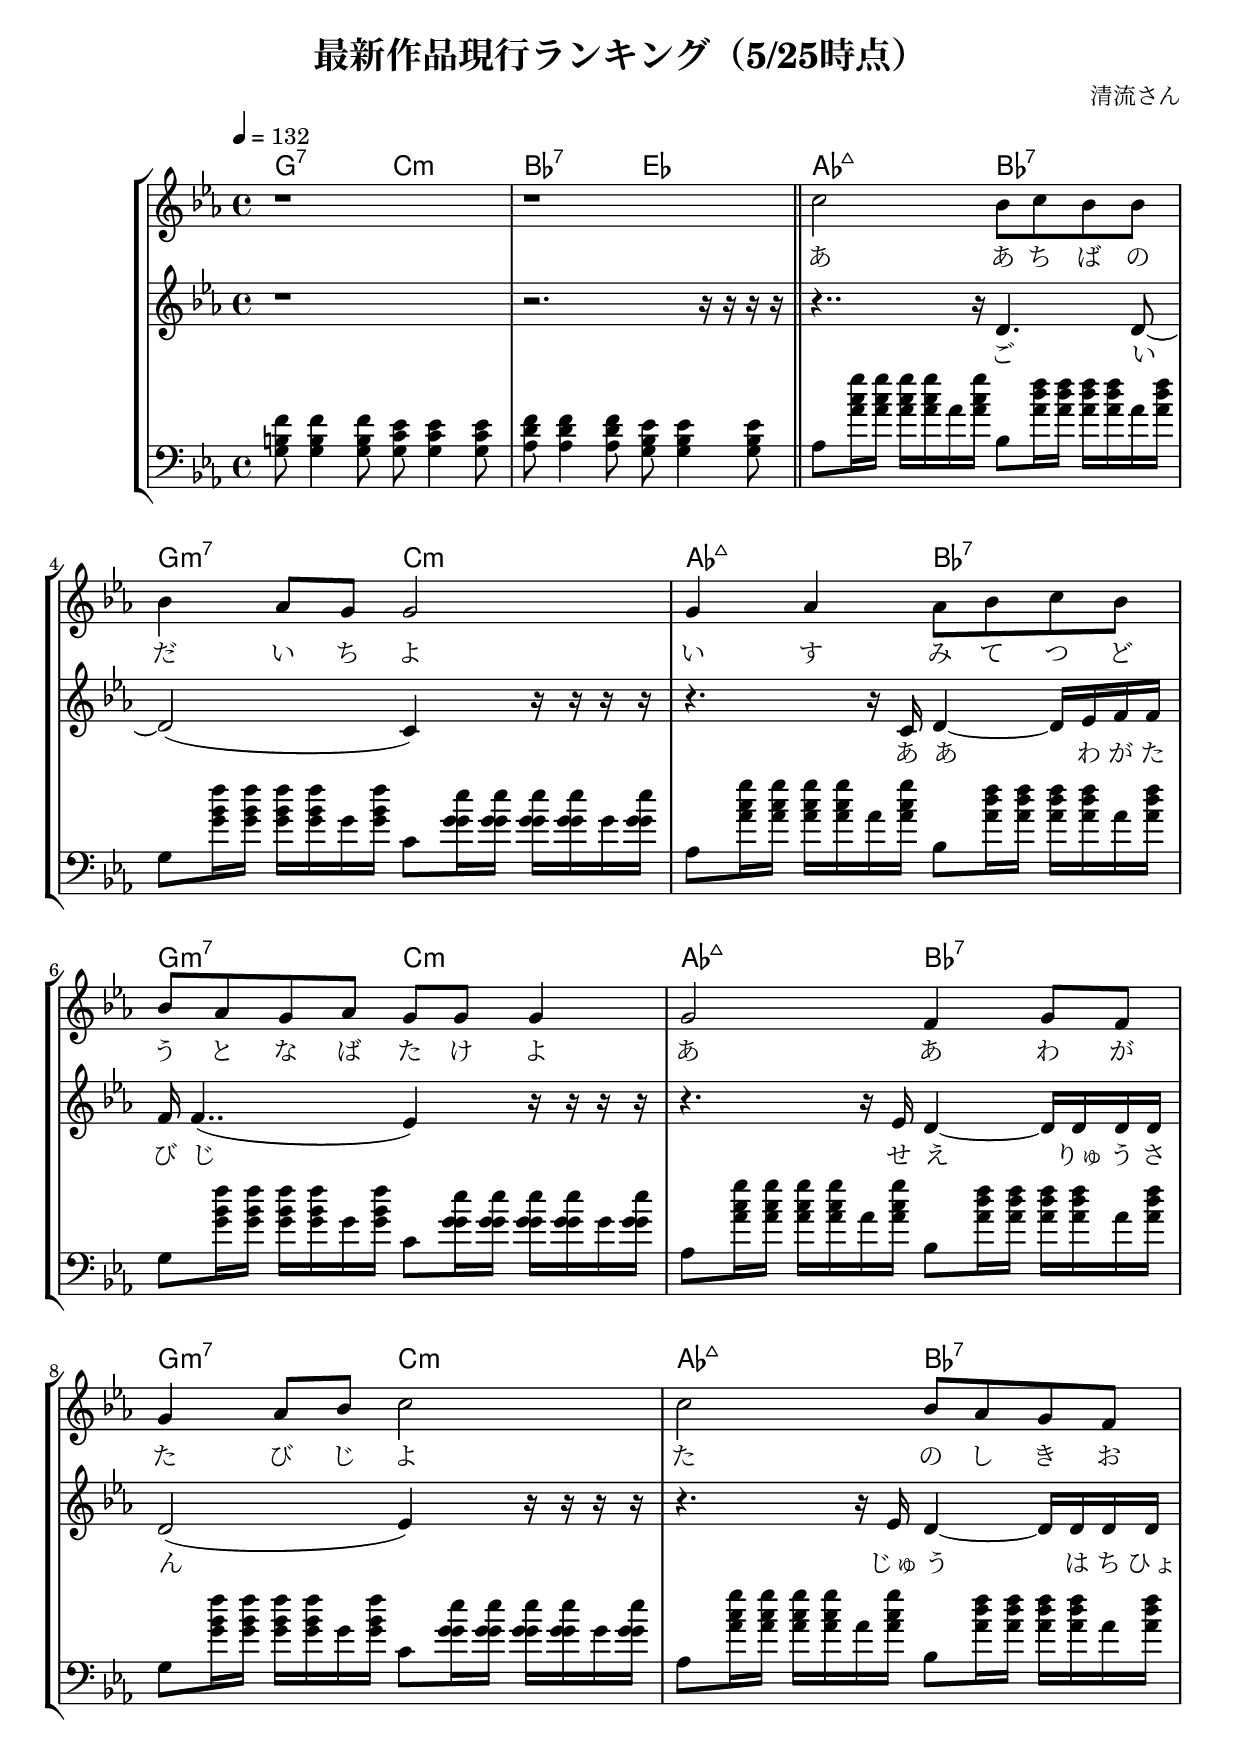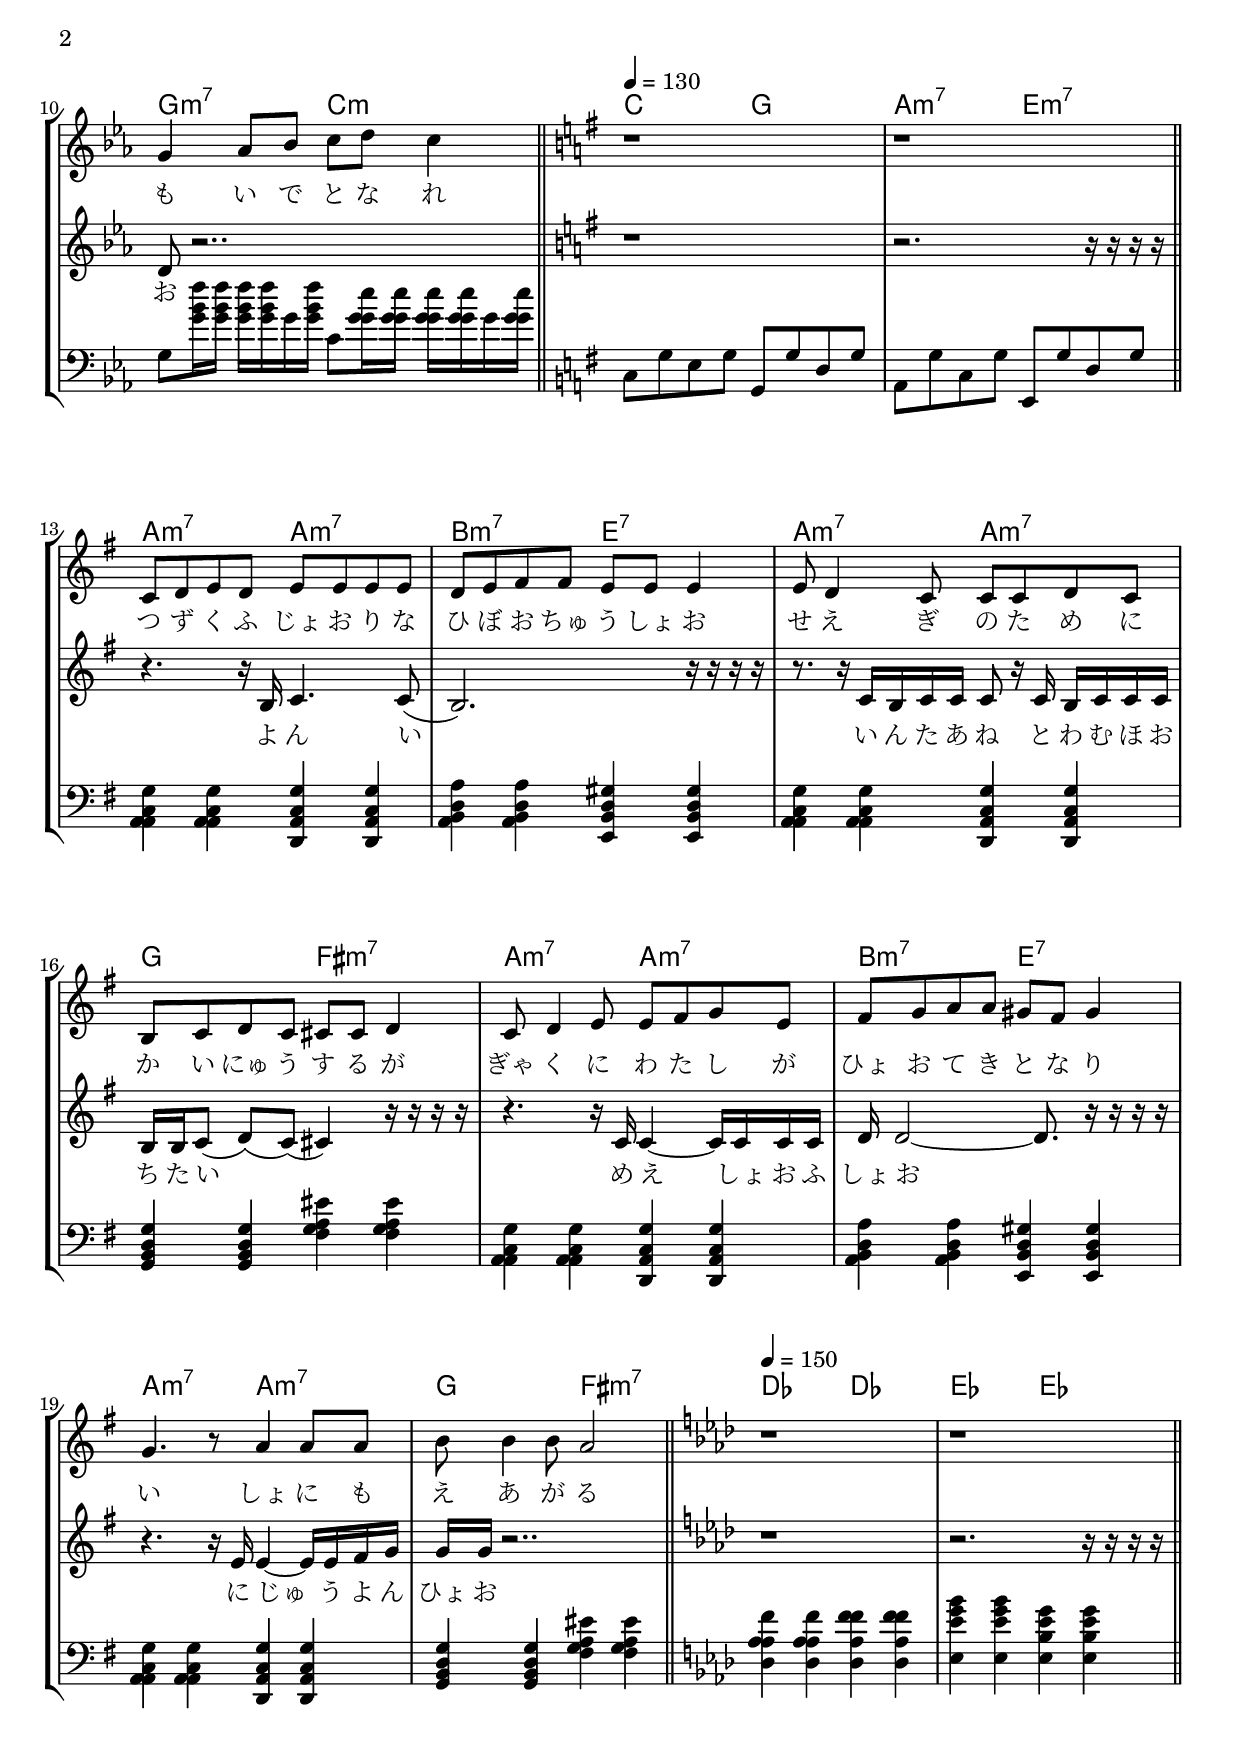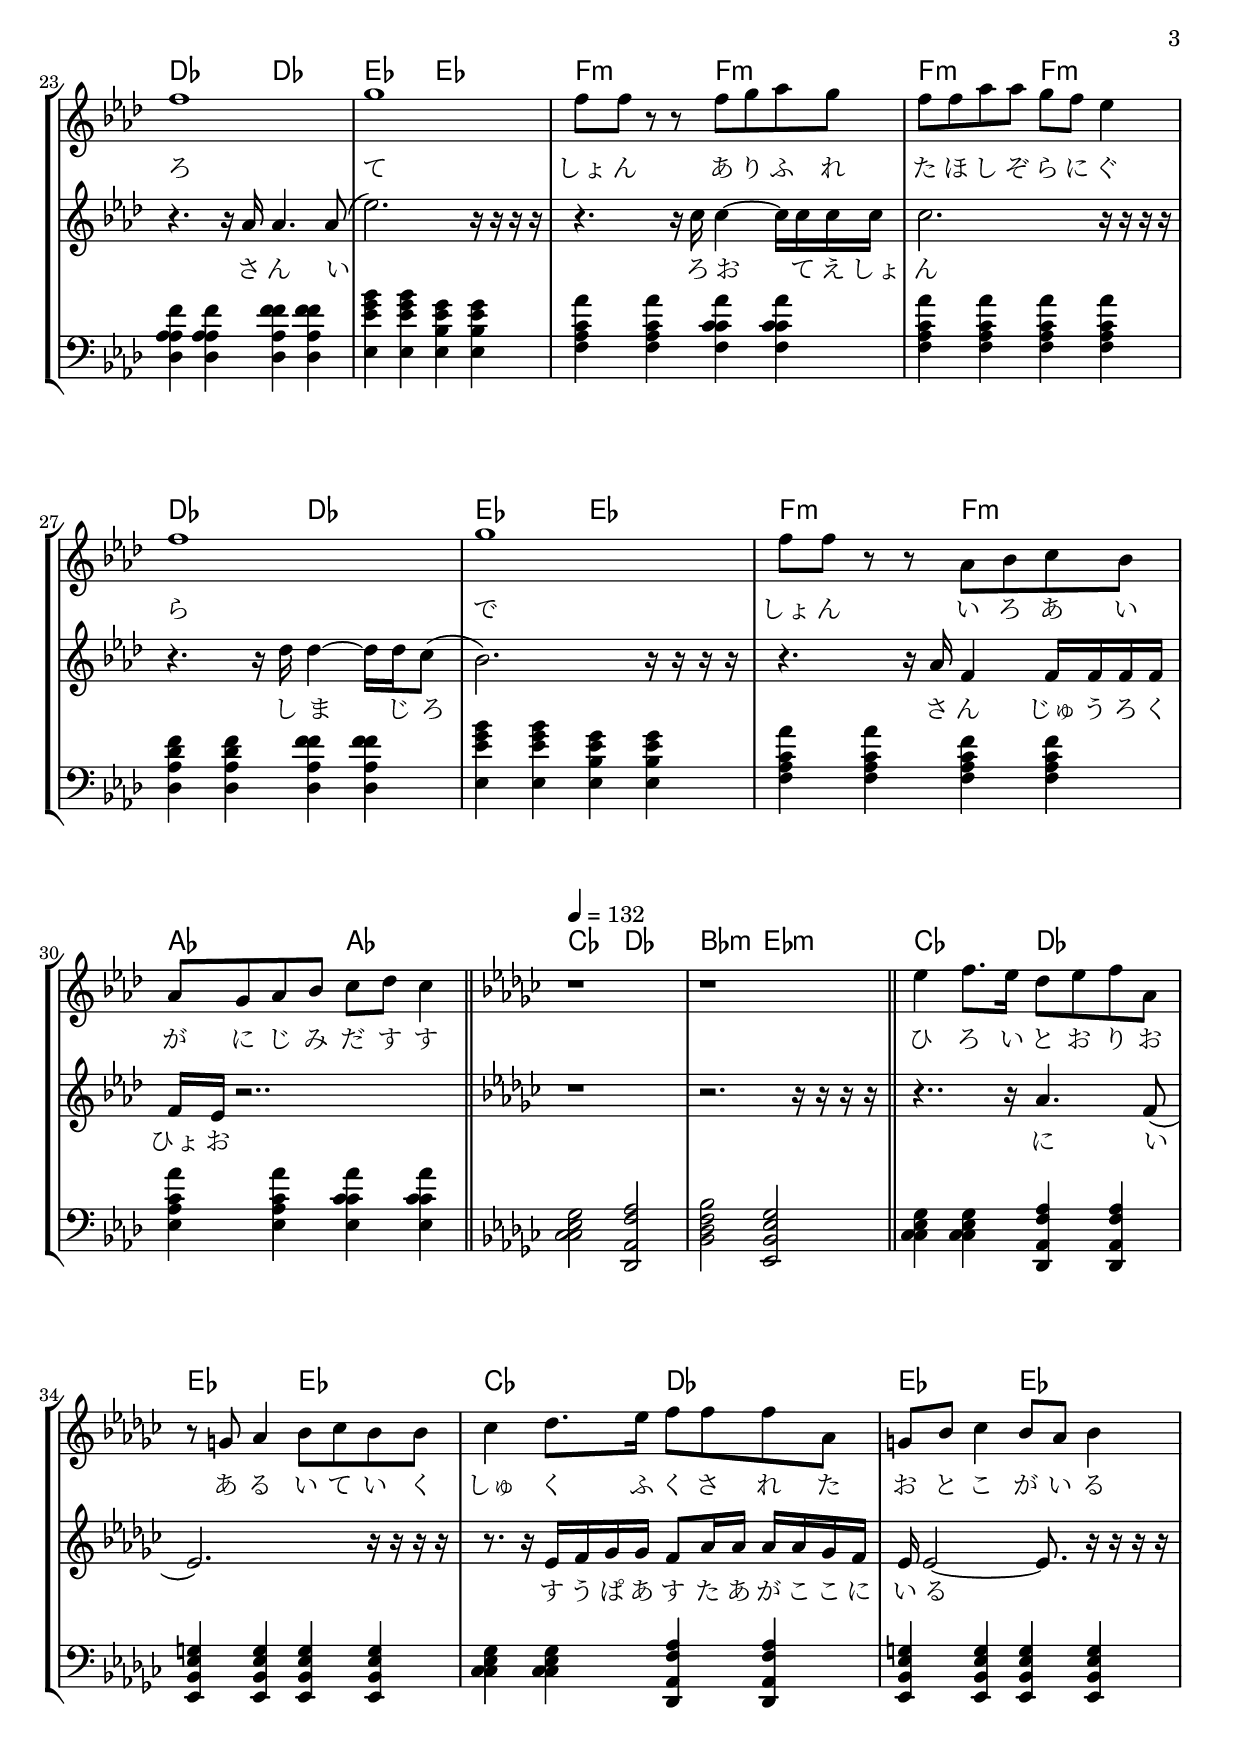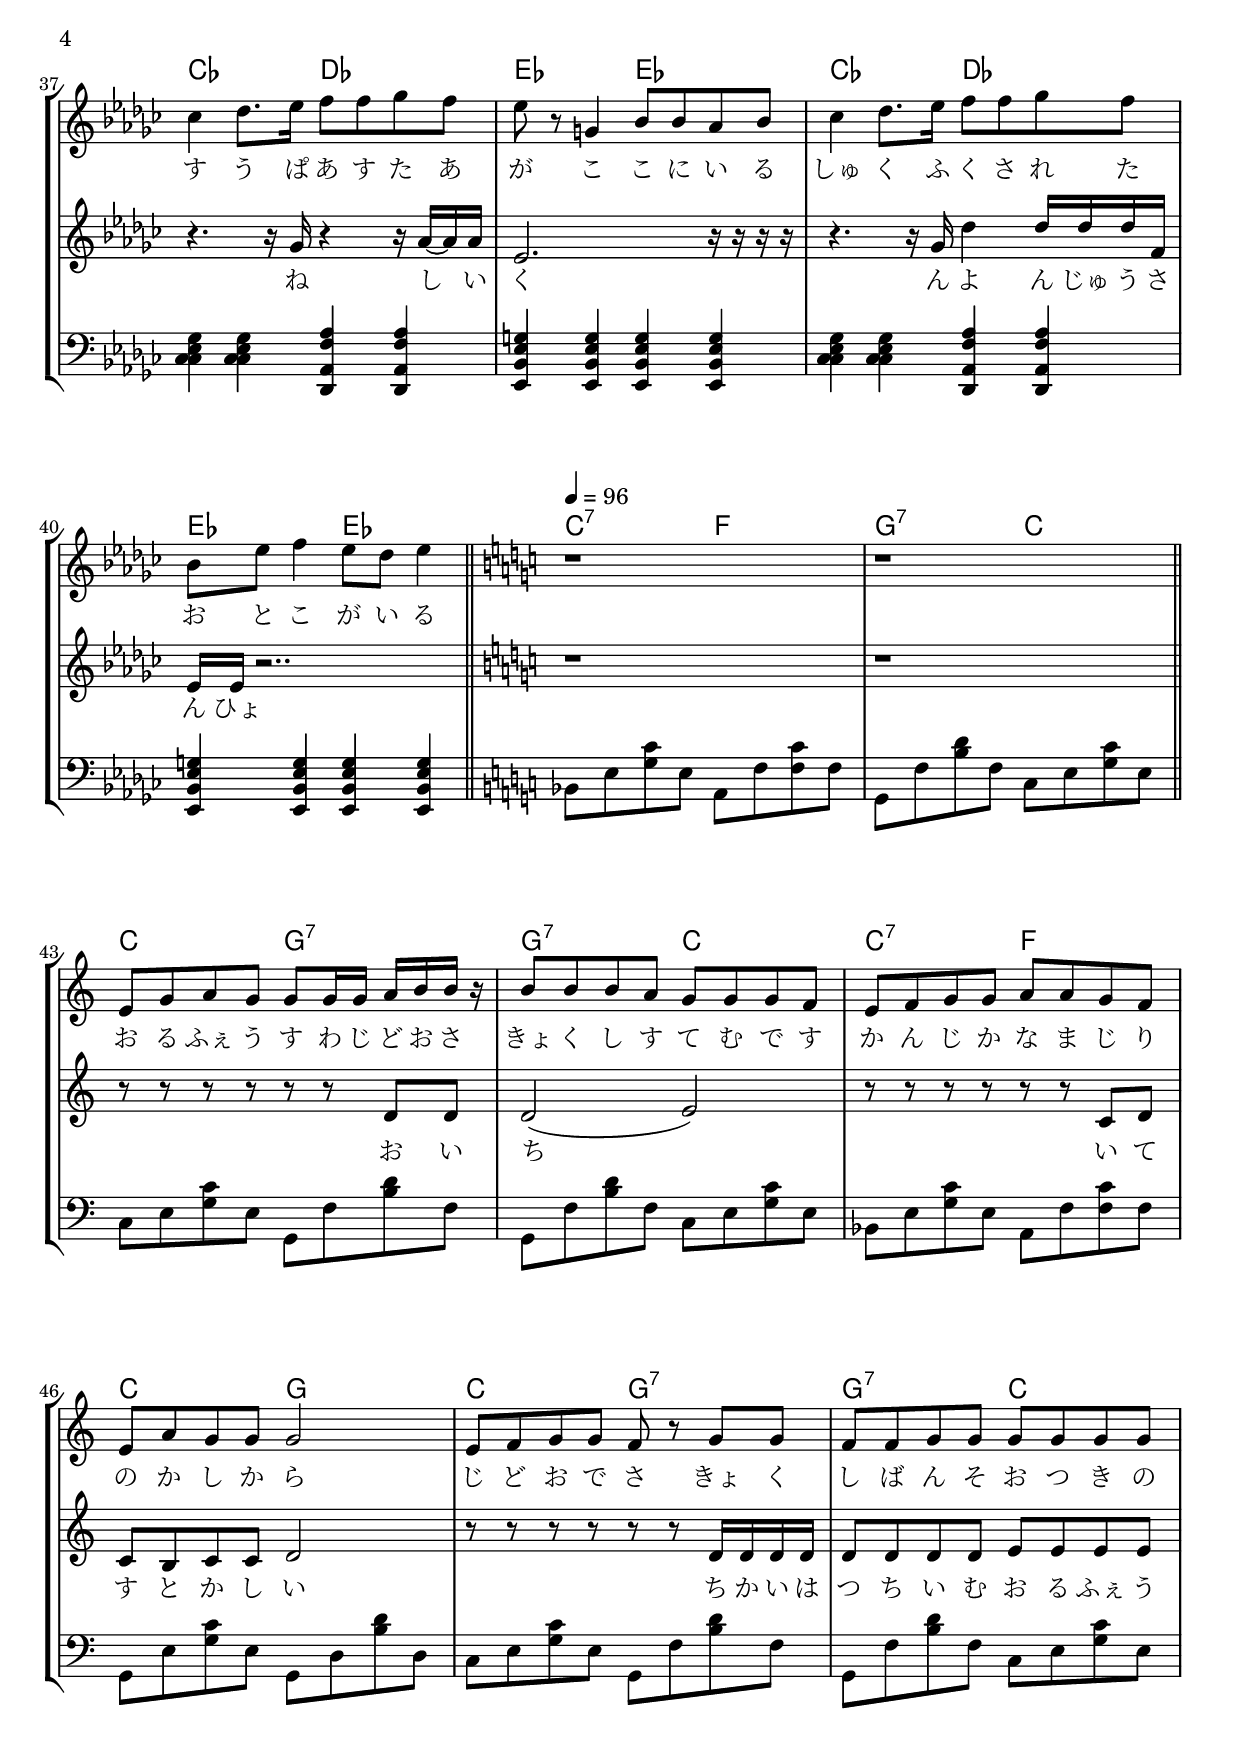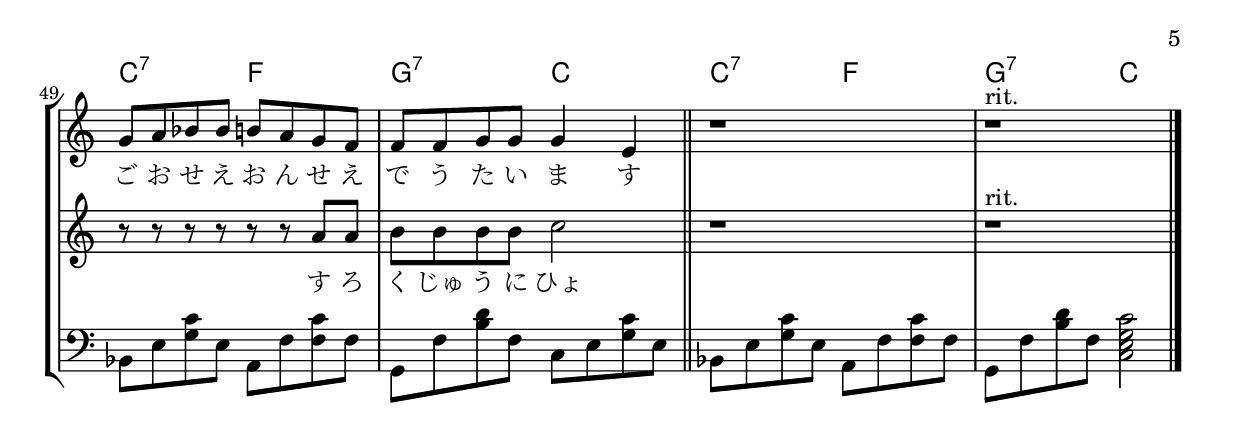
\version "2.12.1"

\header {
	title = \markup {最新作品現行ランキング（5/25時点）}
	composer = \markup \center-column {清流さん}
}

harmony = \chordmode {
	g2:7 c:m bes:7 es 

	as:maj7 bes:7 g:min7 c:m as:maj7 bes:7 g:min7 c:m as:maj7 bes:7 g:min7 c:m as:maj7 bes:7 g:min7 c:m 

	c g a:min7 e:min7 

	a:min7 a:min7 b:min7 e:7 a:min7 a:min7 g fis:min7 a:min7 a:min7 b:min7 e:7 a:min7 a:min7 g fis:min7 

	des des es es 

	des des es es f:m f:m f:m f:m des des es es f:m f:m as as 

	ces des bes:m es:m 

	ces des es es ces des es es ces des es es ces des es es 

	c:7 f g:7 c 

	c g:7 g:7 c c:7 f c g c g:7 g:7 c c:7 f g:7 c 

	c:7 f g:7 c 
}

melody = {
	\key es \major
	\tempo 4 = 132
	r1 | r1   
	\set Staff.midiInstrument = #"mmi0.38"
	 c''2  bes'8  c''8  bes'8  bes'8 
	bes'4  as'8  g'8  g'2 
	g'4  as'4  as'8  bes'8  c''8  bes'8 
	bes'8  as'8  g'8  as'8  g'8  g'8  g'4 
	g'2  f'4  g'8  f'8 
	g'4  as'8  bes'8  c''2 
	c''2  bes'8  as'8  g'8  f'8 
	g'4  as'8  bes'8  c''8  d''8  c''4
	\key g \major
	\tempo 4 = 130
	r1 | r1   
	\set Staff.midiInstrument = #"mmi0.34"
	 c'8  d'8  e'8  d'8  e'8  e'8  e'8  e'8 
	d'8  e'8  fis'8  fis'8  e'8  e'8  e'4 
	e'8  d'4  c'8  c'8  c'8  d'8  c'8 
	b8  c'8  d'8  c'8  cis'8  cis'8  d'4 
	c'8  d'4  e'8  e'8  fis'8  g'8  e'8 
	fis'8  g'8  a'8  a'8  gis'8  fis'8  gis'4 
	g'4.  r8  a'4  a'8  a'8 
	b'8  b'4  b'8  a'2
	\key as \major
	\tempo 4 = 150
	r1 | r1   
	\set Staff.midiInstrument = #"mmi0.38"
	 f''1 
	g''1 
	f''8  f''8  r8  r8  f''8  g''8  as''8  g''8 
	f''8  f''8  as''8  as''8  g''8  f''8  es''4 
	f''1 
	g''1 
	f''8  f''8  r8  r8  as'8  bes'8  c''8  bes'8 
	as'8  g'8  as'8  bes'8  c''8  des''8  c''4
	\key ges \major
	\tempo 4 = 132
	r1 | r1   
	\set Staff.midiInstrument = #"mmi0.42"
	 es''4  f''8.  es''16  des''8  es''8  f''8  as'8 
	r8  g'8  as'4  bes'8  ces''8  bes'8  bes'8 
	ces''4  des''8.  es''16  f''8  f''8  f''8  as'8 
	g'8  bes'8  ces''4  bes'8  as'8  bes'4 
	ces''4  des''8.  es''16  f''8  f''8  ges''8  f''8 
	es''8  r8  g'4  bes'8  bes'8  as'8  bes'8 
	ces''4  des''8.  es''16  f''8  f''8  ges''8  f''8 
	bes'8  es''8  f''4  es''8  des''8  es''4
	\key c \major
	\tempo 4 = 96
	r1 | r1   
	\set Staff.midiInstrument = #"fss0.32"
	e'8  g'8  a'8  g'8  g'8  g'16  g'16  a'16  b'16  b'16  r16 
	b'8  b'8  b'8  a'8  g'8  g'8  g'8  f'8 
	e'8  f'8  g'8  g'8  a'8  a'8  g'8  f'8 
	e'8  a'8  g'8  g'8  g'2 
	e'8  f'8  g'8  g'8  f'8  r8  g'8  g'8 
	f'8  f'8  g'8  g'8  g'8  g'8  g'8  g'8 
	g'8  a'8  bes'8  bes'8  b'8  a'8  g'8  f'8 
	f'8  f'8  g'8  g'8  g'4  e'4
	r1 | r1^"rit." \bar "|."
}

words = \lyricmode {
	
	あ  あ  ち  ば  の  だ  い  ち  よ  い  す  み  て  つ  ど  う  と  な  ば  た  け  よ  あ  あ  わ  が  た  び  じ  よ  た  の  し  き  お  も  い  で  と  な  れ  
	
	つ  ず  く  ふ  じょ  お  り  な  ひ  ぼ  お  ちゅ  う  しょ  お  せ  え  ぎ  の  た  め  に  か  い  にゅ  う  す  る  が  ぎゃ  く  に  わ  た  し  が  ひょ  お  て  き  と  な  り  い  しょ  に  も  え  あ  が  る  
	
	ろ  て  しょ  ん  あ  り  ふ  れ  た  ほ  し  ぞ  ら  に  ぐ  ら  で  しょ  ん  い  ろ  あ  い  が  に  じ  み  だ  す  す  
	
	ひ  ろ  い  と  お  り  お  あ  る  い  て  い  く  しゅ  く  ふ  く  さ  れ  た  お  と  こ  が  い  る  す  う  ぱ  あ  す  た  あ  が  こ  こ  に  い  る  しゅ  く  ふ  く  さ  れ  た  お  と  こ  が  い  る  
	
	お  る  ふぇ  う  す  わ  じ  ど  お  さ  きょ  く  し  す  て  む  で  す  か  ん  じ  か  な  ま  じ  り  の  か  し  か  ら  じ  ど  お  で  さ  きょ  く  し  ば  ん  そ  お  つ  き  の  ご  お  せ  え  お  ん  せ  え  で  う  た  い  ま  す  
	
}

secondmelody = {
	\key es \major
	\tempo 4 = 132
	r1 | r2. 
	\set Staff.midiInstrument = #"mmi0.48"
	r16  r16  r16  r16 
	r4..  r16  d'4.  d'8~ 
	d'2  (c'4)  r16  r16  r16  r16 
	r4.  r16  c'16  d'4~d'16  es'16  f'16  f'16 
	f'16  f'4..  (es'4)  r16  r16  r16  r16 
	r4.  r16  es'16  d'4~d'16  d'16  d'16  d'16 
	d'2  (es'4)  r16  r16  r16  r16 
	r4.  r16  es'16  d'4~d'16  d'16  d'16  d'16 
	d'8  	r2.. 	\key g \major
	\tempo 4 = 130
	r1 | r2. 
	\set Staff.midiInstrument = #"mmi0.48"
	r16  r16  r16  r16 
	r4.  r16  b16  c'4.  c'8 
	(b2.)  r16  r16  r16  r16 
	r8.  r16  c'16  b16  c'16  c'16  c'8  r16  c'16  b16  c'16  c'16  c'16 
	b16  b16  c'8  (d'8)  (c'8)  (cis'4)  r16  r16  r16  r16 
	r4.  r16  c'16  c'4~c'16  c'16  c'16  c'16 
	d'16  d'2~d'8.  r16  r16  r16  r16 
	r4.  r16  e'16  e'4~e'16  e'16  fis'16  g'16 
	g'16  g'16  	r2.. 	\key as \major
	\tempo 4 = 150
	r1 | r2. 
	\set Staff.midiInstrument = #"mmi0.48"
	r16  r16  r16  r16 
	r4.  r16  as'16  as'4.  as'8 
	(es''2.)  r16  r16  r16  r16 
	r4.  r16  c''16  c''4~c''16  c''16  c''16  c''16 
	c''2.  r16  r16  r16  r16 
	r4.  r16  des''16  des''4~des''16  des''16  c''8 
	(bes'2.)  r16  r16  r16  r16 
	r4.  r16  as'16  f'4  f'16  f'16  f'16  f'16 
	f'16  es'16  	r2.. 	\key ges \major
	\tempo 4 = 132
	r1 | r2. 
	\set Staff.midiInstrument = #"mmi0.48"
	r16  r16  r16  r16 
	r4..  r16  as'4.  f'8 
	(es'2.)  r16  r16  r16  r16 
	r8.  r16  es'16  f'16  ges'16  ges'16  f'8  as'16  as'16  as'16  as'16  ges'16  f'16 
	es'16  es'2~es'8.  r16  r16  r16  r16 
	r4.  r16  ges'16  r4~r16  as'16  as'16  as'16 
	es'2.  r16  r16  r16  r16 
	r4.  r16  ges'16  des''4  des''16  des''16  des''16  f'16 
	es'16  es'16  	r2.. 	\key c \major
	\tempo 4 = 96
	r1 | r1   
	\set Staff.midiInstrument = #"mmi0.48"
	r8  r8  r8  r8  r8  r8  d'8  d'8 
	d'2  (e'2) 
	r8  r8  r8  r8  r8  r8  c'8  d'8 
	c'8  b8  c'8  c'8  d'2 
	r8  r8  r8  r8  r8  r8  d'16  d'16  d'16  d'16 
	d'8  d'8  d'8  d'8  e'8  e'8  e'8  e'8 
	r8  r8  r8  r8  r8  r8  a'8  a'8 
	b'8  b'8  b'8  b'8  c''2
	r1 | r1^"rit." \bar "|."
}

secondwords = \lyricmode {
	
	ご  い  あ  あ  わ  が  た  び  じ  せ  え  りゅ  う  さ  ん  じゅ  う  は  ち  ひょ  お  
	
	よ  ん  い  い  ん  た  あ  ね  と  わ  む  ほ  お  ち  た  い  め  え  しょ  お  ふ  しょ  お  に  じゅ  う  よ  ん  ひょ  お  
	
	さ  ん  い  ろ  お  て  え  しょ  ん  し  ま  じ  ろ  さ  ん  じゅ  う  ろ  く  ひょ  お  
	
	に  い  す  う  ぱ  あ  す  た  あ  が  こ  こ  に  い  る  ね  し  い  く  ん  よ  ん  じゅ  う  さ  ん  ひょ  お  
	
	い  ち  い  て  す  と  か  し  い  ち  か  い  は  つ  ち  い  む  お  る  ふぇ  う  す  ろ  く  じゅ  う  に  ひょ  お  
	
}

tempochange = {
	\tempo 4 = 132
	r1 | r1 \bar "||"
	\tempo 4 = 132
	r1 | r1 | r1 | r1 | r1 | r1 | r1 | r1 \bar "||"
	\tempo 4 = 130
	r1 | r1 \bar "||"
	\tempo 4 = 130
	r1 | r1 | r1 | r1 | r1 | r1 | r1 | r1 \bar "||"
	\tempo 4 = 150
	r1 | r1 \bar "||"
	\tempo 4 = 150
	r1 | r1 | r1 | r1 | r1 | r1 | r1 | r1 \bar "||"
	\tempo 4 = 132
	r1 | r1 \bar "||"
	\tempo 4 = 132
	r1 | r1 | r1 | r1 | r1 | r1 | r1 | r1 \bar "||"
	\tempo 4 = 96
	r1 | r1 \bar "||"
	\tempo 4 = 96
	r1 | r1 | r1 | r1 | r1 | r1 | r1 | r1 \bar "||"
	\tempo 4 = 96
	r1 | \tempo 4 = 72 r2 \tempo 4 = 64 r2 \bar "|."
}

mainacc = {
	\clef bass
	\set Staff.midiInstrument = #"Flute"
	\key es \major
	\tempo 4 = 132
	<g b f'>8 <g b f'>4 <g b f'>8
	<g c' es'>8 <g c' es'>4 <g c' es'>8
	<as d' f'>8 <as d' f'>4 <as d' f'>8
	<g bes es'>8 <g bes es'>4 <g bes es'>8
	\bar "||"

	\set Staff.midiInstrument = #"Acoustic Guitar (steel)"
	as8 <as' c'' g''>16 <as' c'' g''>16   <as' c'' g''>16 <as' c'' g''>16   as'16 <as' c'' g''>16
	bes8 <as' d'' f''>16 <as' d'' f''>16   <as' d'' f''>16 <as' d'' f''>16   as'16 <as' d'' f''>16
	g8 <g' bes' f''>16 <g' bes' f''>16   <g' bes' f''>16 <g' bes' f''>16   g'16 <g' bes' f''>16
	c'8 <g' g' es''>16 <g' g' es''>16   <g' g' es''>16 <g' g' es''>16   g'16 <g' g' es''>16
	as8 <as' c'' g''>16 <as' c'' g''>16   <as' c'' g''>16 <as' c'' g''>16   as'16 <as' c'' g''>16
	bes8 <as' d'' f''>16 <as' d'' f''>16   <as' d'' f''>16 <as' d'' f''>16   as'16 <as' d'' f''>16
	g8 <g' bes' f''>16 <g' bes' f''>16   <g' bes' f''>16 <g' bes' f''>16   g'16 <g' bes' f''>16
	c'8 <g' g' es''>16 <g' g' es''>16   <g' g' es''>16 <g' g' es''>16   g'16 <g' g' es''>16
	as8 <as' c'' g''>16 <as' c'' g''>16   <as' c'' g''>16 <as' c'' g''>16   as'16 <as' c'' g''>16
	bes8 <as' d'' f''>16 <as' d'' f''>16   <as' d'' f''>16 <as' d'' f''>16   as'16 <as' d'' f''>16
	g8 <g' bes' f''>16 <g' bes' f''>16   <g' bes' f''>16 <g' bes' f''>16   g'16 <g' bes' f''>16
	c'8 <g' g' es''>16 <g' g' es''>16   <g' g' es''>16 <g' g' es''>16   g'16 <g' g' es''>16
	as8 <as' c'' g''>16 <as' c'' g''>16   <as' c'' g''>16 <as' c'' g''>16   as'16 <as' c'' g''>16
	bes8 <as' d'' f''>16 <as' d'' f''>16   <as' d'' f''>16 <as' d'' f''>16   as'16 <as' d'' f''>16
	g8 <g' bes' f''>16 <g' bes' f''>16   <g' bes' f''>16 <g' bes' f''>16   g'16 <g' bes' f''>16
	c'8 <g' g' es''>16 <g' g' es''>16   <g' g' es''>16 <g' g' es''>16   g'16 <g' g' es''>16
	\bar "||"

	\set Staff.midiInstrument = #"Melodic Tom"
	\key g \major
	\tempo 4 = 130
	c8 g e g
	g,8 g d g
	a,8 g c g
	e,8 g d g
	\bar "||"

	\set Staff.midiInstrument = #"Orchestra Hit"
	<a, a, c g>4 <a, a, c g>4
	<d, a, c g>4 <d, a, c g>4
	<b, a, d a>4 <b, a, d a>4
	<e, b, d gis>4 <e, b, d gis>4
	<a, a, c g>4 <a, a, c g>4
	<d, a, c g>4 <d, a, c g>4
	<g, b, d g>4 <g, b, d g>4
	<g fis a eis'>4 <g fis a eis'>4
	<a, a, c g>4 <a, a, c g>4
	<d, a, c g>4 <d, a, c g>4
	<b, a, d a>4 <b, a, d a>4
	<e, b, d gis>4 <e, b, d gis>4
	<a, a, c g>4 <a, a, c g>4
	<d, a, c g>4 <d, a, c g>4
	<g, b, d g>4 <g, b, d g>4
	<g fis a eis'>4 <g fis a eis'>4
	\bar "||"

	\set Staff.midiInstrument = #"Bright Acoustic"
	\key as \major
	\tempo 4 = 150
	<des as as f'>4 <des as as f'>4
	<des as f' f'>4 <des as f' f'>4
	<es es' g' bes'>4 <es es' g' bes'>4
	<es bes es' g'>4 <es bes es' g'>4
	\bar "||"

	\set Staff.midiInstrument = #"String Ensemble 1"
	<des as as f'>4 <des as as f'>4
	<des as f' f'>4 <des as f' f'>4
	<es es' g' bes'>4 <es es' g' bes'>4
	<es bes es' g'>4 <es bes es' g'>4
	<f as c' as'>4 <f as c' as'>4
	<f c' c' as'>4 <f c' c' as'>4
	<f as c' as'>4 <f as c' as'>4
	<f as c' as'>4 <f as c' as'>4
	<des as des' f'>4 <des as des' f'>4
	<des as f' f'>4 <des as f' f'>4
	<es es' g' bes'>4 <es es' g' bes'>4
	<es bes es' g'>4 <es bes es' g'>4
	<f as c' as'>4 <f as c' as'>4
	<f as c' f'>4 <f as c' f'>4
	<es as c' as'>4 <es as c' as'>4
	<es c' c' as'>4 <es c' c' as'>4
	\bar "||"

	\set Staff.midiInstrument = #"Acoustic grand"
	\key ges \major
	\tempo 4 = 132
	<ces ces es ges>2
	<des, as, f as>2
	<bes, des f bes>2
	<es, bes, es ges>2
	\bar "||"

	\set Staff.midiInstrument = #"Pizzicato Strings"
	<ces ces es ges>4 <ces ces es ges>4
	<des, as, f as>4 <des, as, f as>4
	<es, bes, es g>4 <es, bes, es g>4
	<es, bes, es g>4 <es, bes, es g>4
	<ces ces es ges>4 <ces ces es ges>4
	<des, as, f as>4 <des, as, f as>4
	<es, bes, es g>4 <es, bes, es g>4
	<es, bes, es g>4 <es, bes, es g>4
	<ces ces es ges>4 <ces ces es ges>4
	<des, as, f as>4 <des, as, f as>4
	<es, bes, es g>4 <es, bes, es g>4
	<es, bes, es g>4 <es, bes, es g>4
	<ces ces es ges>4 <ces ces es ges>4
	<des, as, f as>4 <des, as, f as>4
	<es, bes, es g>4 <es, bes, es g>4
	<es, bes, es g>4 <es, bes, es g>4
	\bar "||"

	\set Staff.midiInstrument = #"Pad 2 (warm)"
	\key c \major
	\tempo 4 = 96
	bes,8 e <g c'> e
	a,8 f <f c'> f
	g,8 f <b d'> f
	c8 e <g c'> e
	\bar "||"

	\set Staff.midiInstrument = #"Pad 2 (warm)"
	c8 e <g c'> e
	g,8 f <b d'> f
	g,8 f <b d'> f
	c8 e <g c'> e
	bes,8 e <g c'> e
	a,8 f <f c'> f
	g,8 e <g c'> e
	g,8 d <b d'> d
	c8 e <g c'> e
	g,8 f <b d'> f
	g,8 f <b d'> f
	c8 e <g c'> e
	bes,8 e <g c'> e
	a,8 f <f c'> f
	g,8 f <b d'> f
	c8 e <g c'> e
	\bar "||"

	\set Staff.midiInstrument = #"Pad 2 (warm)"
	bes,8 e <g c'> e
	a,8 f <f c'> f
	g,8 f <b d'> f
	<c e g c'>2
	\bar "|."
}

subacc = {
	\clef bass
	\set Staff.midiInstrument = #"Acoustic grand"
	\key es \major
	\tempo 4 = 132
	r2
	r2
	r2
	r2
	\bar "||"

	\set Staff.midiInstrument = #"Lead 5 (charang)"
	as16 as16 <as' c'' g''>16 as16   as32 as32 as16 <as' c'' g''>16 as16
	bes16 bes16 <as' d'' f''>16 bes16   bes32 bes32 bes16 <as' d'' f''>16 bes16
	g16 g16 <g' bes' f''>16 g16   g32 g32 g16 <g' bes' f''>16 g16
	c'16 c'16 <g' g' es''>16 c'16   c'32 c'32 c'16 <g' g' es''>16 c'16
	as16 as16 <as' c'' g''>16 as16   as32 as32 as16 <as' c'' g''>16 as16
	bes16 bes16 <as' d'' f''>16 bes16   bes32 bes32 bes16 <as' d'' f''>16 bes16
	g16 g16 <g' bes' f''>16 g16   g32 g32 g16 <g' bes' f''>16 g16
	c'16 c'16 <g' g' es''>16 c'16   c'32 c'32 c'16 <g' g' es''>16 c'16
	as16 as16 <as' c'' g''>16 as16   as32 as32 as16 <as' c'' g''>16 as16
	bes16 bes16 <as' d'' f''>16 bes16   bes32 bes32 bes16 <as' d'' f''>16 bes16
	g16 g16 <g' bes' f''>16 g16   g32 g32 g16 <g' bes' f''>16 g16
	c'16 c'16 <g' g' es''>16 c'16   c'32 c'32 c'16 <g' g' es''>16 c'16
	as16 as16 <as' c'' g''>16 as16   as32 as32 as16 <as' c'' g''>16 as16
	bes16 bes16 <as' d'' f''>16 bes16   bes32 bes32 bes16 <as' d'' f''>16 bes16
	g16 g16 <g' bes' f''>16 g16   g32 g32 g16 <g' bes' f''>16 g16
	c'16 c'16 <g' g' es''>16 c'16   c'32 c'32 c'16 <g' g' es''>16 c'16
	\bar "||"

	\set Staff.midiInstrument = #"Synth Drum"
	\key g \major
	\tempo 4 = 130
	c8 g <c e> g
	g,8 g <b, d> g
	a,8 g <a, c> g
	e,8 g <b, d> g
	\bar "||"

	\set Staff.midiInstrument = #"Overdriven Guitar"
	a,16 <a, c g>16 a,8 <a, c g>8 a,8
	d,16 <a, c g>16 d,8 <a, c g>8 d,8
	b,16 <a, d a>16 b,8 <a, d a>8 b,8
	e,16 <b, d gis>16 e,8 <b, d gis>8 e,8
	a,16 <a, c g>16 a,8 <a, c g>8 a,8
	d,16 <a, c g>16 d,8 <a, c g>8 d,8
	g,16 <b, d g>16 g,8 <b, d g>8 g,8
	g16 <fis a eis'>16 g8 <fis a eis'>8 g8
	a,16 <a, c g>16 a,8 <a, c g>8 a,8
	d,16 <a, c g>16 d,8 <a, c g>8 d,8
	b,16 <a, d a>16 b,8 <a, d a>8 b,8
	e,16 <b, d gis>16 e,8 <b, d gis>8 e,8
	a,16 <a, c g>16 a,8 <a, c g>8 a,8
	d,16 <a, c g>16 d,8 <a, c g>8 d,8
	g,16 <b, d g>16 g,8 <b, d g>8 g,8
	g16 <fis a eis'>16 g8 <fis a eis'>8 g8
	\bar "||"

	\set Staff.midiInstrument = #"Acoustic grand"
	\key as \major
	\tempo 4 = 150
	r2
	r2
	r2
	r2
	\bar "||"

	\set Staff.midiInstrument = #"Acoustic Guitar (nylon)"
	des16 as <as f'> as <as f'> as <as f'> as
	des16 as <f' f'> as <f' f'> as <f' f'> as
	es16 es' <g' bes'> es' <g' bes'> es' <g' bes'> es'
	es16 bes <es' g'> bes <es' g'> bes <es' g'> bes
	f16 as <c' as'> as <c' as'> as <c' as'> as
	f16 c' <c' as'> c' <c' as'> c' <c' as'> c'
	f16 as <c' as'> as <c' as'> as <c' as'> as
	f16 as <c' as'> as <c' as'> as <c' as'> as
	des16 as <des' f'> as <des' f'> as <des' f'> as
	des16 as <f' f'> as <f' f'> as <f' f'> as
	es16 es' <g' bes'> es' <g' bes'> es' <g' bes'> es'
	es16 bes <es' g'> bes <es' g'> bes <es' g'> bes
	f16 as <c' as'> as <c' as'> as <c' as'> as
	f16 as <c' f'> as <c' f'> as <c' f'> as
	es16 as <c' as'> as <c' as'> as <c' as'> as
	es16 c' <c' as'> c' <c' as'> c' <c' as'> c'
	\bar "||"

	\set Staff.midiInstrument = #"Viola"
	\key ges \major
	\tempo 4 = 132
	<ces ces es ges>2
	<des, as, f as>2
	<bes, des f bes>2
	<es, bes, es ges>2
	\bar "||"

	\set Staff.midiInstrument = #"Acoustic grand"
	ces8 <ces es ges>16 <ces es ges>16   <ces es ges>16 <ces es ges>16   ces16 <ces es ges>16
	des,8 <as, f as>16 <as, f as>16   <as, f as>16 <as, f as>16   as,16 <as, f as>16
	es,8 <bes, es g>16 <bes, es g>16   <bes, es g>16 <bes, es g>16   bes,16 <bes, es g>16
	es,8 <bes, es g>16 <bes, es g>16   <bes, es g>16 <bes, es g>16   bes,16 <bes, es g>16
	ces8 <ces es ges>16 <ces es ges>16   <ces es ges>16 <ces es ges>16   ces16 <ces es ges>16
	des,8 <as, f as>16 <as, f as>16   <as, f as>16 <as, f as>16   as,16 <as, f as>16
	es,8 <bes, es g>16 <bes, es g>16   <bes, es g>16 <bes, es g>16   bes,16 <bes, es g>16
	es,8 <bes, es g>16 <bes, es g>16   <bes, es g>16 <bes, es g>16   bes,16 <bes, es g>16
	ces8 <ces es ges>16 <ces es ges>16   <ces es ges>16 <ces es ges>16   ces16 <ces es ges>16
	des,8 <as, f as>16 <as, f as>16   <as, f as>16 <as, f as>16   as,16 <as, f as>16
	es,8 <bes, es g>16 <bes, es g>16   <bes, es g>16 <bes, es g>16   bes,16 <bes, es g>16
	es,8 <bes, es g>16 <bes, es g>16   <bes, es g>16 <bes, es g>16   bes,16 <bes, es g>16
	ces8 <ces es ges>16 <ces es ges>16   <ces es ges>16 <ces es ges>16   ces16 <ces es ges>16
	des,8 <as, f as>16 <as, f as>16   <as, f as>16 <as, f as>16   as,16 <as, f as>16
	es,8 <bes, es g>16 <bes, es g>16   <bes, es g>16 <bes, es g>16   bes,16 <bes, es g>16
	es,8 <bes, es g>16 <bes, es g>16   <bes, es g>16 <bes, es g>16   bes,16 <bes, es g>16
	\bar "||"

	\set Staff.midiInstrument = #"FX 8 (sci-fi)"
	\key c \major
	\tempo 4 = 96
	bes,16 <e g c'>16 <e g c'>16 bes,16   <e g c'>16 <e g c'>16 bes,16 <e g c'>16
	a,16 <f f c'>16 <f f c'>16 a,16   <f f c'>16 <f f c'>16 a,16 <f f c'>16
	g,16 <f b d'>16 <f b d'>16 g,16   <f b d'>16 <f b d'>16 g,16 <f b d'>16
	c16 <e g c'>16 <e g c'>16 c16   <e g c'>16 <e g c'>16 c16 <e g c'>16
	\bar "||"

	\set Staff.midiInstrument = #"FX 8 (sci-fi)"
	c16 <e g c'>16 <e g c'>16 c16   <e g c'>16 <e g c'>16 c16 <e g c'>16
	g,16 <f b d'>16 <f b d'>16 g,16   <f b d'>16 <f b d'>16 g,16 <f b d'>16
	g,16 <f b d'>16 <f b d'>16 g,16   <f b d'>16 <f b d'>16 g,16 <f b d'>16
	c16 <e g c'>16 <e g c'>16 c16   <e g c'>16 <e g c'>16 c16 <e g c'>16
	bes,16 <e g c'>16 <e g c'>16 bes,16   <e g c'>16 <e g c'>16 bes,16 <e g c'>16
	a,16 <f f c'>16 <f f c'>16 a,16   <f f c'>16 <f f c'>16 a,16 <f f c'>16
	g,16 <e g c'>16 <e g c'>16 g,16   <e g c'>16 <e g c'>16 g,16 <e g c'>16
	g,16 <d b d'>16 <d b d'>16 g,16   <d b d'>16 <d b d'>16 g,16 <d b d'>16
	c16 <e g c'>16 <e g c'>16 c16   <e g c'>16 <e g c'>16 c16 <e g c'>16
	g,16 <f b d'>16 <f b d'>16 g,16   <f b d'>16 <f b d'>16 g,16 <f b d'>16
	g,16 <f b d'>16 <f b d'>16 g,16   <f b d'>16 <f b d'>16 g,16 <f b d'>16
	c16 <e g c'>16 <e g c'>16 c16   <e g c'>16 <e g c'>16 c16 <e g c'>16
	bes,16 <e g c'>16 <e g c'>16 bes,16   <e g c'>16 <e g c'>16 bes,16 <e g c'>16
	a,16 <f f c'>16 <f f c'>16 a,16   <f f c'>16 <f f c'>16 a,16 <f f c'>16
	g,16 <f b d'>16 <f b d'>16 g,16   <f b d'>16 <f b d'>16 g,16 <f b d'>16
	c16 <e g c'>16 <e g c'>16 c16   <e g c'>16 <e g c'>16 c16 <e g c'>16
	\bar "||"

	\set Staff.midiInstrument = #"FX 8 (sci-fi)"
	bes,16 <e g c'>16 <e g c'>16 bes,16   <e g c'>16 <e g c'>16 bes,16 <e g c'>16
	a,16 <f f c'>16 <f f c'>16 a,16   <f f c'>16 <f f c'>16 a,16 <f f c'>16
	g,16 <f b d'>16 <f b d'>16 g,16   <f b d'>16 <f b d'>16 g,16 <f b d'>16
	c8 <e g c'>16 <e g c'>16 <c e g c'>4
	\bar "|."
}

percA = {
	\drummode {
	r1 |r1 \bar "||"
	hh4 hh4 hh4 hh4  |hh4 hh4 hh4 hh4  |hh4 hh4 hh4 hh4  |hh4 hh4 hh4 hh4  |hh4 hh4 hh4 hh4  |hh4 hh4 hh4 hh4  |hh4 hh4 hh4 hh4  |hh4 hh4 hh4 hh4  \bar "||"
	r1 |r1 \bar "||"
	r4 hh8. hh4 r16 hh4  |hh4 hh8 hh4. hh4  |hh4 hh8. hh4 r16 hh4  |hh4 hh8 hh4. hh4  |r4 hh8. hh4 r16 hh4  |hh4 hh8 hh4. hh4  |hh4 hh8. hh4 r16 hh4  |hh4 hh8 hh4. hh4  \bar "||"
	r1 |r1 \bar "||"
	r4 sn2 sn8. sn16  |r4 sn2 sn8. sn16  |r4 sn2 sn8. sn16  |r4 sn2 sn8. sn16  |r4 sn2 sn8. sn16  |r4 sn2 sn8. sn16  |r4 sn2 sn8. sn16  |r8 sn8 sn4 sn8 sn8 sn16 sn8 sn16  \bar "||"
	r1 |r1 \bar "||"
	r8 hho8 hho8 hho8 hho8 hho8 hho8 hho8  |hho8 hho8 hho8 hho8 hho8 hho8 hho8 hho8  |r8 hho8 hho8 hho8 hho8 hho8 hho8 hho8  |hho8 hho8 hho8 hho8 hho2  |r8 hho8 hho8 hho8 hho8 hho8 hho8 hho8  |hho8 hho8 hho8 hho8 hho8 hho8 hho8 hho8  |r8 hho8 hho8 hho8 hho8 hho8 hho8 hho8  |hho8 hho8 hho2.  \bar "||"
	r1 |r1 \bar "||"
	r1 |r1 |r1 |r1 |r1 |r1 |r1 |r1 \bar "||"
	r1 |r1 \bar "|."
	}
}

percB = {
	\drummode {
	r1 |r1 \bar "||"
	r8 ss4 ss4 ss4 ss8  |r8 ss4 ss8 ss8. ss8. ss8  |r8 ss4 ss4 ss4 ss8  |r8 ss4 ss8 ss8. ss8. ss8  |r8 ss4 ss4 ss4 ss8  |r8 ss4 ss8 ss8. ss8. ss8  |r8 ss4 ss4 ss4 ss8  |r8 ss4 ss8 ss8. ss8. ss8  \bar "||"
	r1 |r1 \bar "||"
	r8 hhp4 hhp4 hhp4 hhp8  |r8 hhp2 hhp4 hhp8  |r8 hhp4 hhp4 hhp4 hhp8  |r8 hhp2 hhp4 hhp8  |r8 hhp4 hhp4 hhp4 hhp8  |r8 hhp2 hhp4 hhp8  |r8 hhp4 hhp4 hhp4 hhp8  |r8 hhp2 hhp4.  \bar "||"
	r1 |r1 \bar "||"
	r4. r16 tommh8 tommh4. r16  |r1  |r4. r16 tommh8 tommh4. r16  |r1  |r4. r16 tommh8 tommh4. r16  |r1  |r4. r16 tommh8 tommh4. r16  |r1  \bar "||"
	r1 |r1 \bar "||"
	r8 sn4 sn4 sn4 sn8  |r8 sn4 sn4 sn4 sn8  |r8 sn4 sn4 sn4 sn8  |r8 sn4 sn8 sn8 sn16 sn4 r16  |r8 sn4 sn4 sn4 sn8  |r8 sn4 sn4 sn4 sn8  |r8 sn4 sn4 sn4 sn8  |r8 sn8. sn16 sn8 sn16 sn16 sn16 sn8. sn8  \bar "||"
	r1 |r1 \bar "||"
	r1 |r1 |r1 |r1 |r1 |r1 |r1 |r1 \bar "||"
	r1 |r1 \bar "|."
	}
}

percC = {
	\drummode {
	r1 |r1 \bar "||"
	r8 hhp4 hhp4 hhp4 hhp8  |r8 hhp4 hhp4 hhp4 hhp8  |r8 hhp4 hhp4 hhp4 hhp8  |r8 hhp4 hhp4 hhp4 hhp8  |r8 hhp4 hhp4 hhp4 hhp8  |r8 hhp4 hhp4 hhp4 hhp8  |r8 hhp4 hhp4 hhp4 hhp8  |r8 hhp4 hhp4 hhp4 hhp8  \bar "||"
	r1 |r1 \bar "||"
	r4 sn2 sn8. sn16  |r4 sn2 sn8. sn16  |r4 sn2 sn8. sn16  |r4 sn2 sn8. sn16  |r4 sn2 sn8. sn16  |r4 sn2 sn8. sn16  |r4 sn2 sn8. sn16  |r4 sn2 sn8 sn16 sn16  \bar "||"
	r1 |r1 \bar "||"
	r8 toml8 toml8 toml8 toml8 toml8 toml8 toml8  |toml8 toml8 toml8 toml8 toml8 toml8 toml8 toml8  |toml8 toml8 toml8 toml8 toml8 toml8 toml8 toml8  |toml8 toml8 toml8 toml8 toml8 toml8 toml8 toml8  |r8 toml8 toml8 toml8 toml8 toml8 toml8 toml8  |toml8 toml8 toml8 toml8 toml8 toml8 toml8 toml8  |toml8 toml8 toml8 toml8 toml8 toml8 toml8 toml8  |toml8 toml8 toml8 toml8 toml8 toml8 toml8 toml8  \bar "||"
	r1 |r1 \bar "||"
	bd4 bd4 bd8. bd8 bd8.  |bd4 bd4 bd8. bd8 bd8.  |bd4 bd4 bd8. bd8 bd8.  |bd4 bd4 r16 bd4. r16  |bd4 bd4 bd8. bd8 bd8.  |bd4 bd4 bd8. bd8 bd8.  |bd4 bd4 bd8. bd8 bd8.  |bd8 bd8 bd8. bd8. bd8 bd8 bd8  \bar "||"
	r1 |r1 \bar "||"
	r1 |r1 |r1 |r1 |r1 |r1 |r1 |r1 \bar "||"
	r1 |r1 \bar "|."
	}
}

percD = {
	\drummode {
	r1 |r1 \bar "||"
	bd2 bd4. r16 bd16  |bd4 bd4 bd4 bd8. bd16  |bd2 bd4. r16 bd16  |bd4 bd4 bd4 bd8. bd16  |bd2 bd4. r16 bd16  |bd4 bd4 bd4 bd8. bd16  |bd2 bd4. r16 bd16  |bd4 bd4 bd4 bd8. bd16  \bar "||"
	r1 |r1 \bar "||"
	bd4. r16 bd8. bd4 bd8  |bd8 bd4 r16 bd8. bd4 bd8  |bd4. r16 bd8. bd4 bd8  |bd8 bd4 r16 bd8. bd4 bd8  |bd4. r16 bd8. bd4 bd8  |bd8 bd4 r16 bd8. bd4 bd8  |bd4. r16 bd8. bd4 bd8  |bd8 bd4 r16 bd8. bd4 bd8  \bar "||"
	r1 |r1 \bar "||"
	r1  |r4. r16 tomfh8 tomfh4. r16  |r1  |r4. r16 tomfh8 tomfh4. r16  |r1  |r4. r16 tomfh8 tomfh4. r16  |r1  |r4. r16 tomfh2 r16  \bar "||"
	r1 |r1 \bar "||"
	cymc1  |r1  |cymc1  |r1  |cymc1  |r1  |cymc1  |r1  \bar "||"
	r1 |r1 \bar "||"
	r1 |r1 |r1 |r1 |r1 |r1 |r1 |r1 \bar "||"
	r1 |r1 \bar "|."
	}
}

percE = {
	\drummode {
	r1 |r1 \bar "||"
	r1 | r1 | r1 | r1 | r1 | r1 | r1 | r1 \bar "||"
	r1 |r1 \bar "||"
	r1  |r4. r16 hho2 r16  |r1  |r4. r16 hho2 r16  |r1  |r4. r16 hho2 r16  |r1  |r4. r16 hho2 r16  \bar "||"
	r1 |r1 \bar "||"
	bd4. r16 bd8. bd4.  |bd8. bd4. r16 bd4 bd8  |bd8. bd4 bd8. bd4.  |bd8. bd4. r16 bd4 bd8  |bd4. r16 bd8. bd4.  |bd8. bd4. r16 bd4 bd8  |bd8. bd4 bd8. bd4.  |bd4. bd8 bd4 r16 bd8.  \bar "||"
	r1 |r1 \bar "||"
	r1 |r1 |r1 |r2. tommh16 tommh8.  |r1 |r1 |r1 |r2. tommh16 tommh8.  \bar "||"
	r1 |r1 \bar "||"
	r1 |r1 |r1 |r1 |r1 |r1 |r1 |r1 \bar "||"
	r1 |r1 \bar "|."
	}
}

percF = {
	\drummode {
	r1 | r1 \bar "||"
	r1 | r1 | r1 | r1 | r1 | r1 | r1 | r1 \bar "||"
	r1 | r1 \bar "||"
	cymc1  |r1 |r1 |r1 |cymc1  |r1 |r1 |r1 \bar "||"
	r1 | r1 \bar "||"
	cymc1  |r1 |r1 |r1 |cymc1  |r1 |r1 |r1 \bar "||"
	r1 | r1 \bar "||"
	r1 |r1 |r1 |r2. r8 tomfh16 tomfh16  |r1 |r1 |r1 |r2. r8 tomfh8  \bar "||"
	r1 | r1 \bar "||"
	r1 | r1 | r1 | r1 | r1 | r1 | r1 | r1 \bar "||"
	r1 | r1 \bar "|."
	}
}

percG = {
	\drummode {
	r1 | r1 \bar "||"
	r1 | r1 | r1 | r1 | r1 | r1 | r1 | r1 \bar "||"
	r1 | r1 \bar "||"
	r1 | r1 | r1 | r1 | r1 | r1 | r1 | r1 \bar "||"
	r1 | r1 \bar "||"
	r1 | r1 | r1 | r1 | r1 | r1 | r1 | r1 \bar "||"
	r1 | r1 \bar "||"
	r1 |r1 |r1 |r1 |r1 |r1 |r1 |r2. tomml16 tomml8.  \bar "||"
	r1 | r1 \bar "||"
	r1 | r1 | r1 | r1 | r1 | r1 | r1 | r1 \bar "||"
	r1 | r1 \bar "|."
	}
}

\score {
	<<
		\new StaffGroup <<
			\new ChordNames {\harmony}
			\new Voice = "melody" {\melody}
			\new Lyrics \lyricsto "melody" \words
			\new Voice = "secondmelody" {\secondmelody}
			\new Lyrics \lyricsto "secondmelody" \secondwords
			\new Staff = "mainacc" {\mainacc}
		>>
	>>
	\layout { }
}
